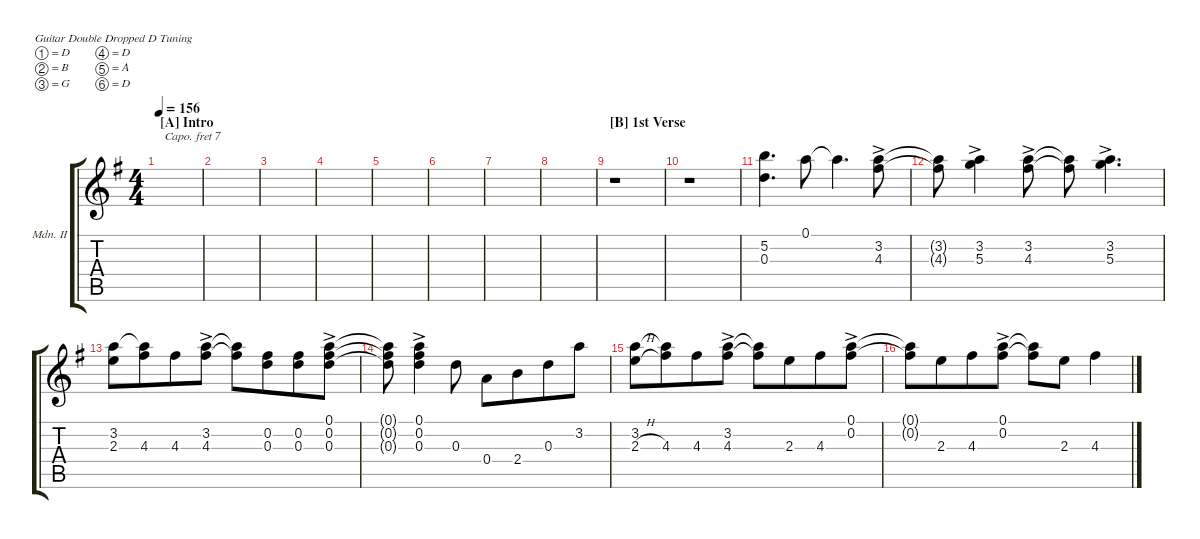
\defaultSystemsLayout 4
\hideDynamics
\bracketExtendMode groupsimilarinstruments
\firstSystemTrackNameOrientation horizontal
\otherSystemsTrackNameOrientation horizontal
\track ("Mandolin II (Overdub)" "Mdn. II") {instrument acousticguitarsteel}
\staff {score tabs}
\capo 7
\tuning (D4 B3 G3 D3 A2 D2)
\ts (4 4)
\section ("A" "Intro")
\tempo 156
\clef g2
\ks g
|
|
|
|
|
|
|
|
\section ("B" "1st Verse")
r.1 |
r.1 |
(5.2 0.3).4{d} 0.1.8 0.1{t}.4{d} (3.2 4.3{ac}).8 |
(3.2{t} 4.3{t}).8 (5.3{ac} 3.2).4 (4.3{ac} 3.2).8 (4.3{t} 3.2{t}).8 (5.3{ac} 3.2).4{d} |
(3.2 2.3).8 (4.3 3.2{t}).8{beam merge} 4.3.8 (4.3{ac} 3.2).8 (3.2{t} 4.3{t}).8 (0.3 0.2).8{beam merge} (0.2 0.3).8 (0.3{ac} 0.2{ac} 0.1).8 |
(0.1{t} 0.2{t} 0.3{t}).8 (0.3{ac} 0.2{ac} 0.1).4 0.3.8 0.4.8 2.4.8{beam merge} 0.3.8 3.2.8 |
(3.2 2.3{h}).8 (4.3 3.2{t}).8{beam merge} 4.3.8 (4.3{ac} 3.2).8 (3.2{t} 4.3{t}).8 2.3.8{beam merge} 4.3.8 (0.2{ac} 0.1).8 |
(0.2{t} 0.1{t}).8 2.3.8{beam merge} 4.3.8 (0.2{ac} 0.1).8 (0.1{t} 0.2{t}).8 2.3.8 4.3.4
